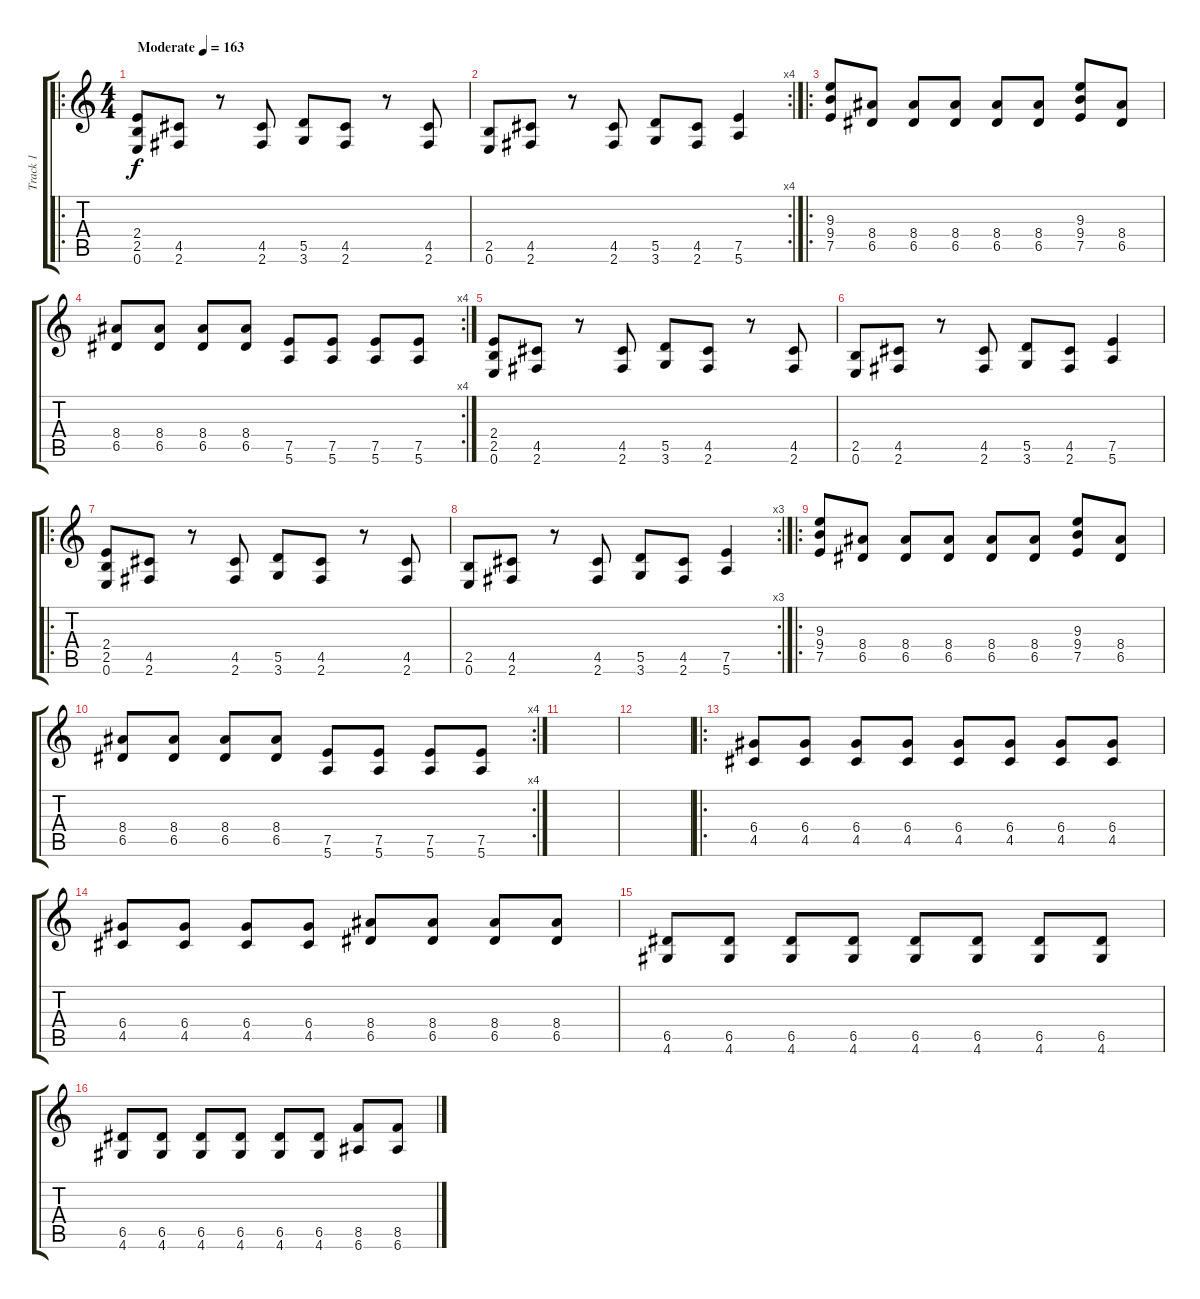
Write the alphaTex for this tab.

\track ("Track 1" "Track 1") {instrument distortionguitar}
\staff {score tabs}
\tuning (E4 B3 G3 D3 A2 E2) {hide}
\ro
\ts (4 4)
\tempo (163 "Moderate")
\clef g2
\ks c
(2.4 2.5 0.6).8{dy f instrument distortionguitar} (4.5 2.6).8 r.8 (4.5 2.6).8 (5.5 3.6).8 (4.5 2.6).8 r.8 (4.5 2.6).8 |
\rc 4
(2.5 0.6).8 (4.5 2.6).8 r.8 (4.5 2.6).8 (5.5 3.6).8 (4.5 2.6).8 (7.5 5.6).4 |
\ro
(9.3 9.4 7.5).8 (8.4 6.5).8 (8.4 6.5).8 (8.4 6.5).8 (8.4 6.5).8 (8.4 6.5).8 (9.3 9.4 7.5).8 (8.4 6.5).8 |
\rc 4
(8.4 6.5).8 (8.4 6.5).8 (8.4 6.5).8 (8.4 6.5).8 (7.5 5.6).8 (7.5 5.6).8 (7.5 5.6).8 (7.5 5.6).8 |
(2.4 2.5 0.6).8 (4.5 2.6).8 r.8 (4.5 2.6).8 (5.5 3.6).8 (4.5 2.6).8 r.8 (4.5 2.6).8 |
(2.5 0.6).8 (4.5 2.6).8 r.8 (4.5 2.6).8 (5.5 3.6).8 (4.5 2.6).8 (7.5 5.6).4 |
\ro
(2.4 2.5 0.6).8 (4.5 2.6).8 r.8 (4.5 2.6).8 (5.5 3.6).8 (4.5 2.6).8 r.8 (4.5 2.6).8 |
\rc 3
(2.5 0.6).8 (4.5 2.6).8 r.8 (4.5 2.6).8 (5.5 3.6).8 (4.5 2.6).8 (7.5 5.6).4 |
\ro
(9.3 9.4 7.5).8 (8.4 6.5).8 (8.4 6.5).8 (8.4 6.5).8 (8.4 6.5).8 (8.4 6.5).8 (9.3 9.4 7.5).8 (8.4 6.5).8 |
\rc 4
(8.4 6.5).8 (8.4 6.5).8 (8.4 6.5).8 (8.4 6.5).8 (7.5 5.6).8 (7.5 5.6).8 (7.5 5.6).8 (7.5 5.6).8 |
|
|
\ro
(6.4 4.5).8 (6.4 4.5).8 (6.4 4.5).8 (6.4 4.5).8 (6.4 4.5).8 (6.4 4.5).8 (6.4 4.5).8 (6.4 4.5).8 |
(6.4 4.5).8 (6.4 4.5).8 (6.4 4.5).8 (6.4 4.5).8 (8.4 6.5).8 (8.4 6.5).8 (8.4 6.5).8 (8.4 6.5).8 |
(6.5 4.6).8 (6.5 4.6).8 (6.5 4.6).8 (6.5 4.6).8 (6.5 4.6).8 (6.5 4.6).8 (6.5 4.6).8 (6.5 4.6).8 |
(6.5 4.6).8 (6.5 4.6).8 (6.5 4.6).8 (6.5 4.6).8 (6.5 4.6).8 (6.5 4.6).8 (8.5 6.6).8 (8.5 6.6).8
